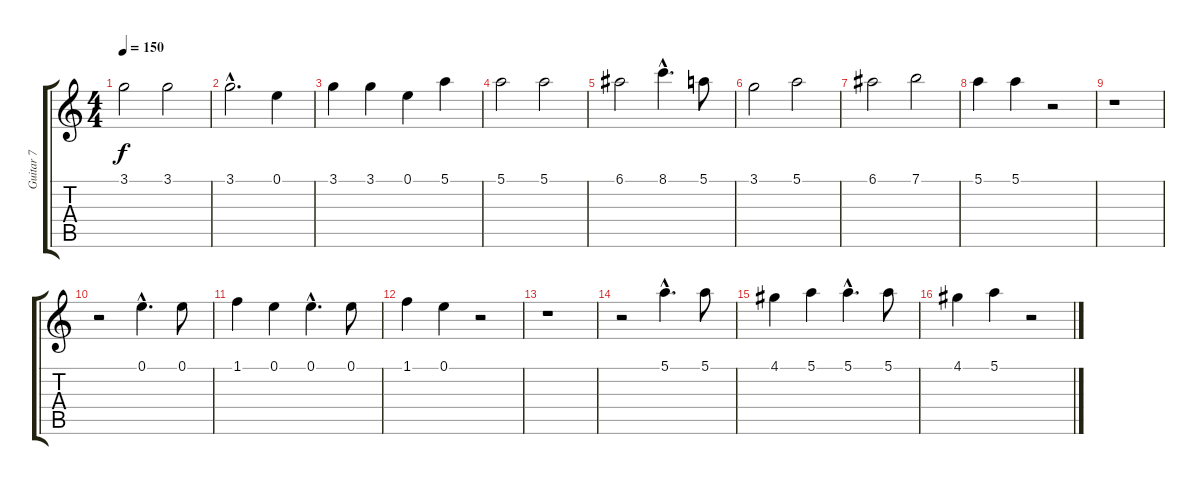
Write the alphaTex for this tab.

\track ("Guitar 7" "Guitar 7") {instrument acousticguitarnylon}
\staff {score tabs}
\tuning (E4 B3 G3 D3 A2 E2) {hide}
\ts (4 4)
\tempo 150
\clef g2
\ks c
3.1.2{dy f} 3.1.2 |
3.1{hac}.2{d} 0.1.4 |
3.1.4 3.1.4 0.1.4 5.1.4 |
5.1.2 5.1.2 |
6.1.2 8.1{hac}.4{d} 5.1.8 |
3.1.2 5.1.2 |
6.1.2 7.1.2 |
5.1.4 5.1.4 r.2 |
r.1 |
r.2 0.1{hac}.4{d} 0.1.8 |
1.1.4 0.1.4 0.1{hac}.4{d} 0.1.8 |
1.1.4 0.1.4 r.2 |
r.1 |
r.2 5.1{hac}.4{d} 5.1.8 |
4.1.4 5.1.4 5.1{hac}.4{d} 5.1.8 |
4.1.4 5.1.4 r.2
